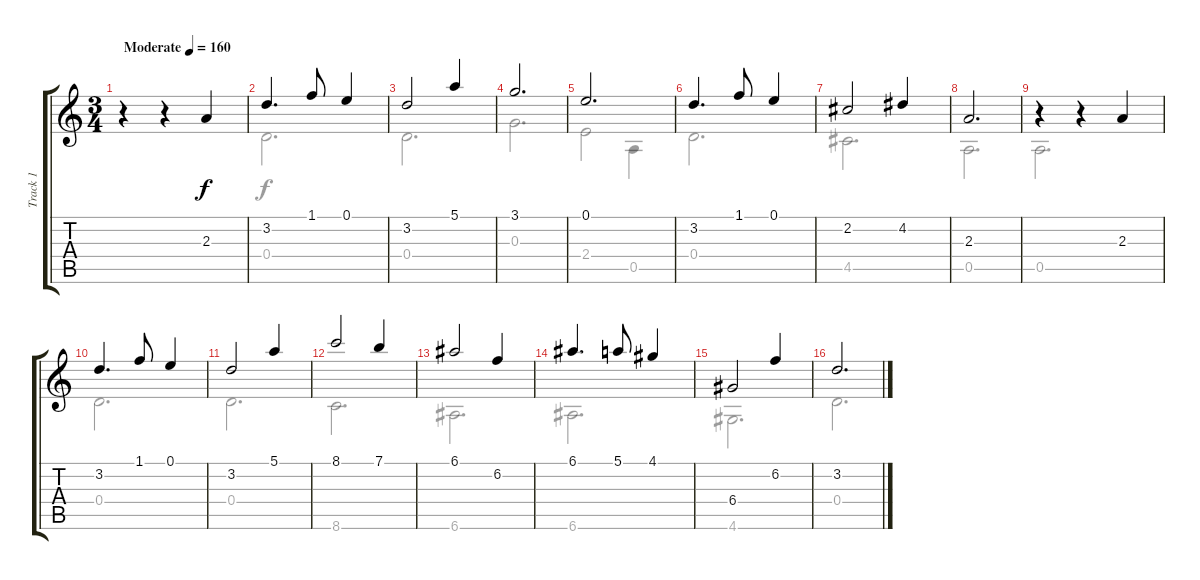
\track ("Track 1" "Track 1") {instrument acousticguitarsteel}
\staff {score tabs}
\tuning (E4 B3 G3 D3 A2 E2) {hide}
\voice
\ts (3 4)
\tempo (160 "Moderate")
\clef g2
\ks c
r.4{dy f instrument acousticguitarsteel} r.4 2.3.4 |
3.2.4{d} 1.1.8 0.1.4 |
3.2.2 5.1.4 |
3.1.2{d} |
0.1.2{d} |
3.2.4{d} 1.1.8 0.1.4 |
2.2.2 4.2.4 |
2.3.2{d} |
r.4 r.4 2.3.4 |
3.2.4{d} 1.1.8 0.1.4 |
3.2.2 5.1.4 |
8.1.2 7.1.4 |
6.1.2 6.2.4 |
6.1.4{d} 5.1.8 4.1.4 |
6.4.2 6.2.4 |
3.2.2{d}
\voice
\clef g2
\ottava regular
\simile none
\ks c
|
0.4.2{d} |
0.4.2{d} |
0.3.2{d} |
2.4.2 0.5.4 |
0.4.2{d} |
4.5.2{d} |
0.5.2{d} |
0.5.2{d} |
0.4.2{d} |
0.4.2{d} |
8.6.2{d} |
6.6.2{d} |
6.6.2{d} |
4.6.2{d} |
0.4.2{d}
